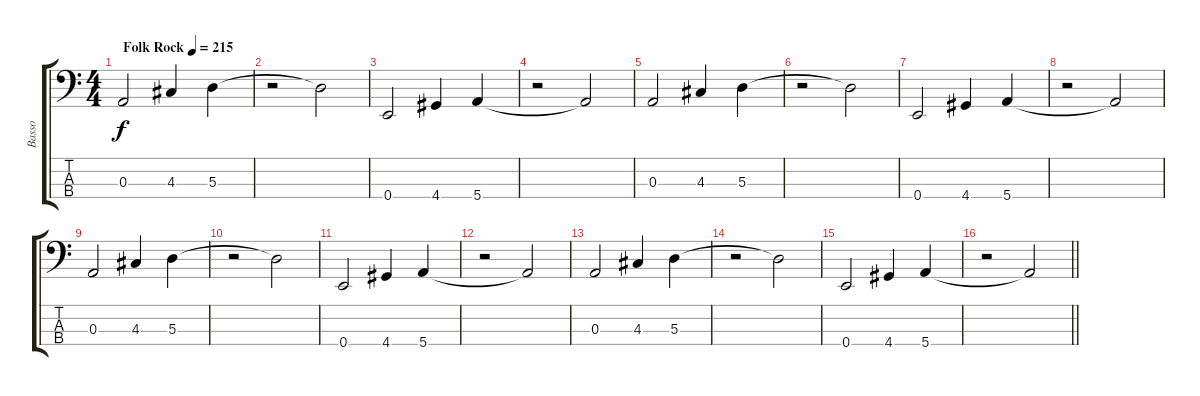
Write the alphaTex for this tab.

\track ("Basso" "Basso") {instrument electricbassfinger}
\staff {score tabs}
\tuning (G2 D2 A1 E1) {hide}
\ts (4 4)
\tempo (215 "Folk Rock")
\clef f4
\ks c
0.3.2{dy f instrument electricbassfinger} 4.3.4 5.3.4 |
r.2 5.3{t}.2 |
0.4.2 4.4.4 5.4.4 |
r.2 5.4{t}.2 |
0.3.2 4.3.4 5.3.4 |
r.2 5.3{t}.2 |
0.4.2 4.4.4 5.4.4 |
r.2 5.4{t}.2 |
0.3.2 4.3.4 5.3.4 |
r.2 5.3{t}.2 |
0.4.2 4.4.4 5.4.4 |
r.2 5.4{t}.2 |
0.3.2 4.3.4 5.3.4 |
r.2 5.3{t}.2 |
0.4.2 4.4.4 5.4.4 |
\barLineRight lightlight
r.2 5.4{t}.2
